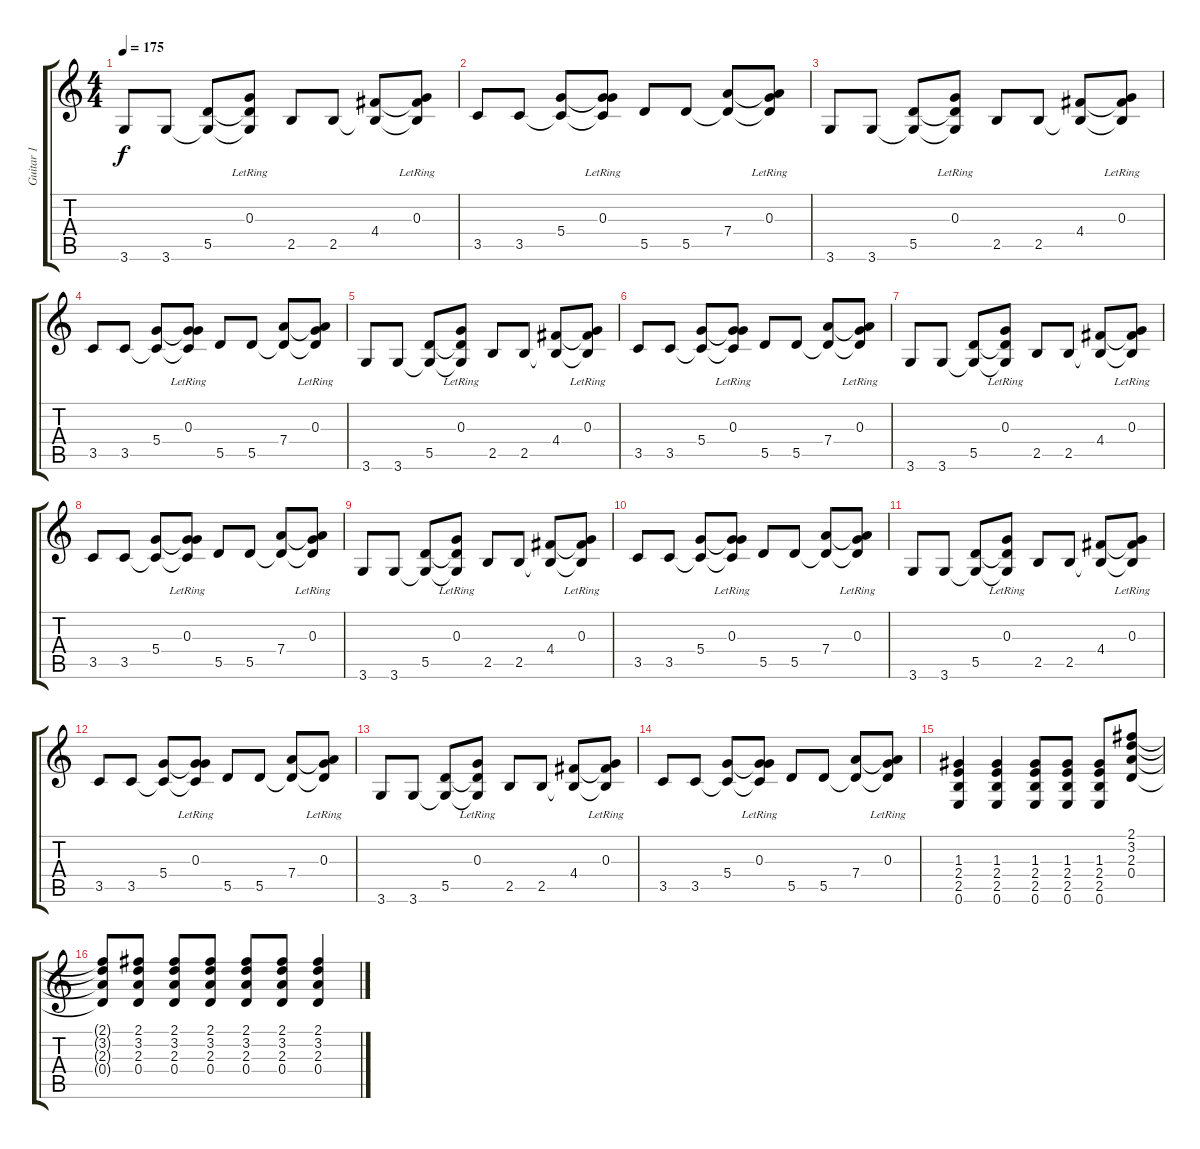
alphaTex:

\track ("Guitar 1" "Guitar 1") {instrument overdrivenguitar}
\staff {score tabs}
\tuning (E4 B3 G3 D3 A2 E2) {hide}
\ts (4 4)
\tempo 175
\clef g2
\ks c
3.6.8{dy f} 3.6.8 (5.5 3.6{t}).8 (0.3{lr} 5.5{t} 3.6{t}).8 2.5.8 2.5.8 (4.4 2.5{t}).8 (0.3{lr} 4.4{t} 2.5{t}).8 |
3.5.8 3.5.8 (5.4 3.5{t}).8 (0.3{lr} 5.4{t} 3.5{t}).8 5.5.8 5.5.8 (7.4 5.5{t}).8 (0.3{lr} 7.4{t} 5.5{t}).8 |
3.6.8 3.6.8 (5.5 3.6{t}).8 (0.3{lr} 5.5{t} 3.6{t}).8 2.5.8 2.5.8 (4.4 2.5{t}).8 (0.3{lr} 4.4{t} 2.5{t}).8 |
3.5.8 3.5.8 (5.4 3.5{t}).8 (0.3{lr} 5.4{t} 3.5{t}).8 5.5.8 5.5.8 (7.4 5.5{t}).8 (0.3{lr} 7.4{t} 5.5{t}).8 |
3.6.8 3.6.8 (5.5 3.6{t}).8 (0.3{lr} 5.5{t} 3.6{t}).8 2.5.8 2.5.8 (4.4 2.5{t}).8 (0.3{lr} 4.4{t} 2.5{t}).8 |
3.5.8 3.5.8 (5.4 3.5{t}).8 (0.3{lr} 5.4{t} 3.5{t}).8 5.5.8 5.5.8 (7.4 5.5{t}).8 (0.3{lr} 7.4{t} 5.5{t}).8 |
3.6.8 3.6.8 (5.5 3.6{t}).8 (0.3{lr} 5.5{t} 3.6{t}).8 2.5.8 2.5.8 (4.4 2.5{t}).8 (0.3{lr} 4.4{t} 2.5{t}).8 |
3.5.8 3.5.8 (5.4 3.5{t}).8 (0.3{lr} 5.4{t} 3.5{t}).8 5.5.8 5.5.8 (7.4 5.5{t}).8 (0.3{lr} 7.4{t} 5.5{t}).8 |
3.6.8 3.6.8 (5.5 3.6{t}).8 (0.3{lr} 5.5{t} 3.6{t}).8 2.5.8 2.5.8 (4.4 2.5{t}).8 (0.3{lr} 4.4{t} 2.5{t}).8 |
3.5.8 3.5.8 (5.4 3.5{t}).8 (0.3{lr} 5.4{t} 3.5{t}).8 5.5.8 5.5.8 (7.4 5.5{t}).8 (0.3{lr} 7.4{t} 5.5{t}).8 |
3.6.8 3.6.8 (5.5 3.6{t}).8 (0.3{lr} 5.5{t} 3.6{t}).8 2.5.8 2.5.8 (4.4 2.5{t}).8 (0.3{lr} 4.4{t} 2.5{t}).8 |
3.5.8 3.5.8 (5.4 3.5{t}).8 (0.3{lr} 5.4{t} 3.5{t}).8 5.5.8 5.5.8 (7.4 5.5{t}).8 (0.3{lr} 7.4{t} 5.5{t}).8 |
3.6.8 3.6.8 (5.5 3.6{t}).8 (0.3{lr} 5.5{t} 3.6{t}).8 2.5.8 2.5.8 (4.4 2.5{t}).8 (0.3{lr} 4.4{t} 2.5{t}).8 |
3.5.8 3.5.8 (5.4 3.5{t}).8 (0.3{lr} 5.4{t} 3.5{t}).8 5.5.8 5.5.8 (7.4 5.5{t}).8 (0.3{lr} 7.4{t} 5.5{t}).8 |
(1.3 2.4 2.5 0.6).4 (1.3 2.4 2.5 0.6).4 (1.3 2.4 2.5 0.6).8 (1.3 2.4 2.5 0.6).8 (1.3 2.4 2.5 0.6).8 (2.1 3.2 2.3 0.4).8 |
(2.1{t} 3.2{t} 2.3{t} 0.4{t}).8 (2.1 3.2 2.3 0.4).8 (2.1 3.2 2.3 0.4).8 (2.1 3.2 2.3 0.4).8 (2.1 3.2 2.3 0.4).8 (2.1 3.2 2.3 0.4).8 (2.1 3.2 2.3 0.4).4
